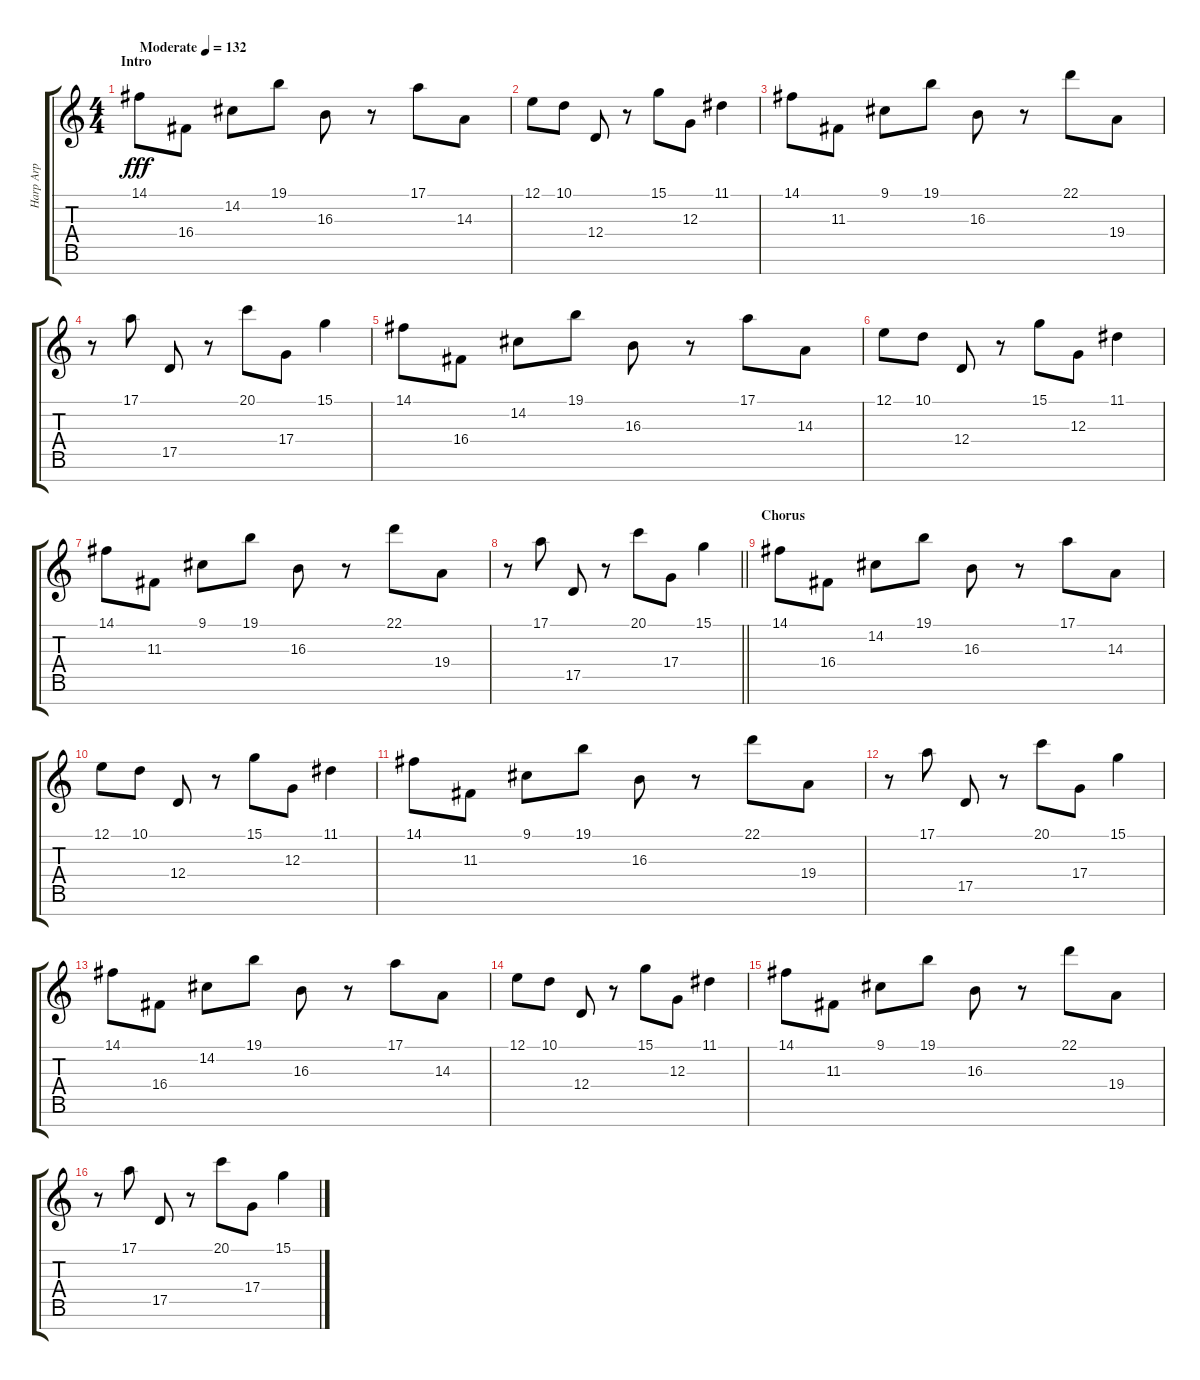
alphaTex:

\track ("Harp Arp" "Harp Arp") {instrument orchestralharp}
\staff {score tabs}
\tuning (E4 B3 G3 D3 A2 E2 B1) {hide}
\ts (4 4)
\section ("" "Intro")
\tempo (132 "Moderate")
\clef g2
\ks c
14.1.8{dy fff instrument orchestralharp} 16.4.8 14.2.8 19.1.8 16.3.8 r.8 17.1.8 14.3.8 |
12.1.8 10.1.8 12.4.8 r.8 15.1.8 12.3.8 11.1.4 |
14.1.8 11.3.8 9.1.8 19.1.8 16.3.8 r.8 22.1.8 19.4.8 |
r.8 17.1.8 17.5.8 r.8 20.1.8 17.4.8 15.1.4 |
14.1.8 16.4.8 14.2.8 19.1.8 16.3.8 r.8 17.1.8 14.3.8 |
12.1.8 10.1.8 12.4.8 r.8 15.1.8 12.3.8 11.1.4 |
14.1.8 11.3.8 9.1.8 19.1.8 16.3.8 r.8 22.1.8 19.4.8 |
\barLineRight lightlight
r.8 17.1.8 17.5.8 r.8 20.1.8 17.4.8 15.1.4 |
\section ("" "Chorus")
14.1.8 16.4.8 14.2.8 19.1.8 16.3.8 r.8 17.1.8 14.3.8 |
12.1.8 10.1.8 12.4.8 r.8 15.1.8 12.3.8 11.1.4 |
14.1.8 11.3.8 9.1.8 19.1.8 16.3.8 r.8 22.1.8 19.4.8 |
r.8 17.1.8 17.5.8 r.8 20.1.8 17.4.8 15.1.4 |
14.1.8 16.4.8 14.2.8 19.1.8 16.3.8 r.8 17.1.8 14.3.8 |
12.1.8 10.1.8 12.4.8 r.8 15.1.8 12.3.8 11.1.4 |
14.1.8 11.3.8 9.1.8 19.1.8 16.3.8 r.8 22.1.8 19.4.8 |
r.8 17.1.8 17.5.8 r.8 20.1.8 17.4.8 15.1.4
